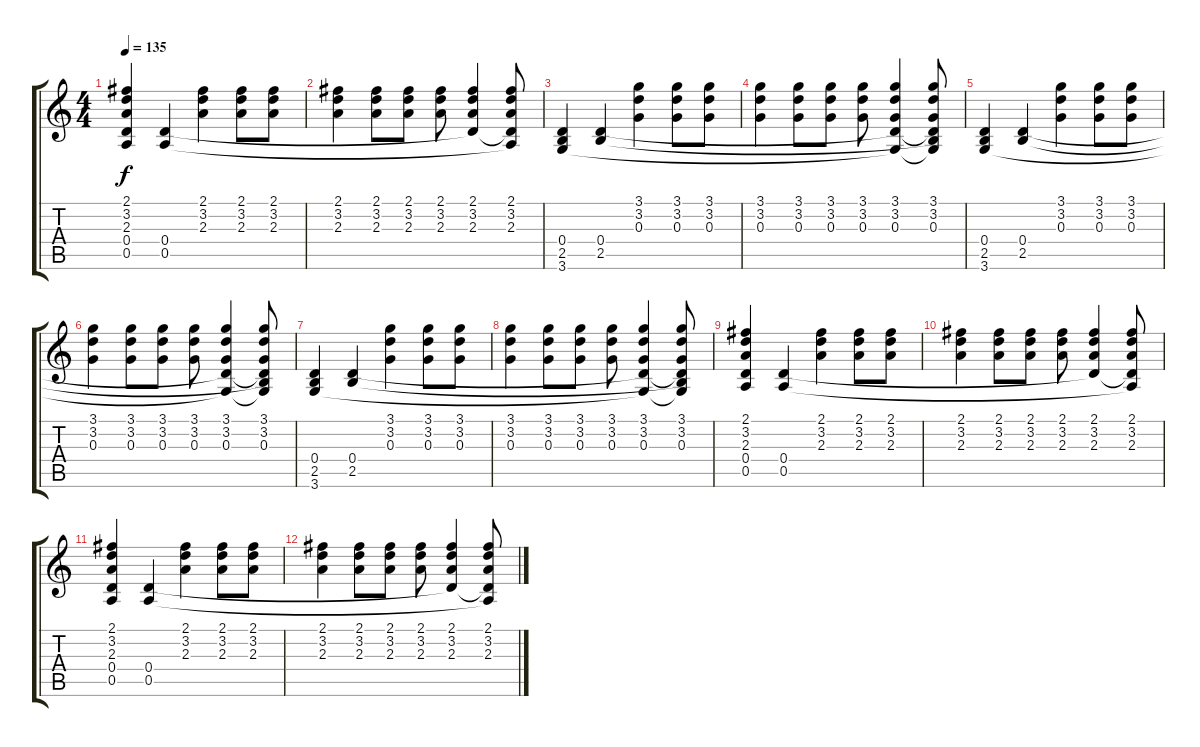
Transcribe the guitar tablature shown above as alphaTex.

\track "" {instrument acousticguitarsteel}
\staff {score tabs}
\tuning (E4 B3 G3 D3 A2 E2) {hide}
\ts (4 4)
\tempo 135
\clef g2
\ks c
(2.1 3.2 2.3 0.4 0.5).4{dy f} (0.4 0.5).4 (2.1 3.2 2.3).4 (2.1 3.2 2.3).8 (2.1 3.2 2.3).8 |
(2.1 3.2 2.3).4 (2.1 3.2 2.3).8 (2.1 3.2 2.3).8 (2.1 3.2 2.3).8 (2.1 3.2 2.3 0.4{t}).4 (2.1 3.2 2.3 0.4{t} 0.5{t}).8 |
(0.4 2.5 3.6).4 (0.4 2.5).4 (3.1 3.2 0.3).4 (3.1 3.2 0.3).8 (3.1 3.2 0.3).8 |
(3.1 3.2 0.3).4 (3.1 3.2 0.3).8 (3.1 3.2 0.3).8 (3.1 3.2 0.3).8 (3.1 3.2 0.3 0.4{t} 3.6{t}).4 (3.1 3.2 0.3 0.4{t} 2.5{t} 3.6{t}).8 |
(0.4 2.5 3.6).4 (0.4 2.5).4 (3.1 3.2 0.3).4 (3.1 3.2 0.3).8 (3.1 3.2 0.3).8 |
(3.1 3.2 0.3).4 (3.1 3.2 0.3).8 (3.1 3.2 0.3).8 (3.1 3.2 0.3).8 (3.1 3.2 0.3 0.4{t} 3.6{t}).4 (3.1 3.2 0.3 0.4{t} 2.5{t} 3.6{t}).8 |
(0.4 2.5 3.6).4 (0.4 2.5).4 (3.1 3.2 0.3).4 (3.1 3.2 0.3).8 (3.1 3.2 0.3).8 |
(3.1 3.2 0.3).4 (3.1 3.2 0.3).8 (3.1 3.2 0.3).8 (3.1 3.2 0.3).8 (3.1 3.2 0.3 0.4{t} 3.6{t}).4 (3.1 3.2 0.3 0.4{t} 2.5{t} 3.6{t}).8 |
(2.1 3.2 2.3 0.4 0.5).4 (0.4 0.5).4 (2.1 3.2 2.3).4 (2.1 3.2 2.3).8 (2.1 3.2 2.3).8 |
(2.1 3.2 2.3).4 (2.1 3.2 2.3).8 (2.1 3.2 2.3).8 (2.1 3.2 2.3).8 (2.1 3.2 2.3 0.4{t}).4 (2.1 3.2 2.3 0.4{t} 0.5{t}).8 |
(2.1 3.2 2.3 0.4 0.5).4 (0.4 0.5).4 (2.1 3.2 2.3).4 (2.1 3.2 2.3).8 (2.1 3.2 2.3).8 |
(2.1 3.2 2.3).4 (2.1 3.2 2.3).8 (2.1 3.2 2.3).8 (2.1 3.2 2.3).8 (2.1 3.2 2.3 0.4{t}).4 (2.1 3.2 2.3 0.4{t} 0.5{t}).8
